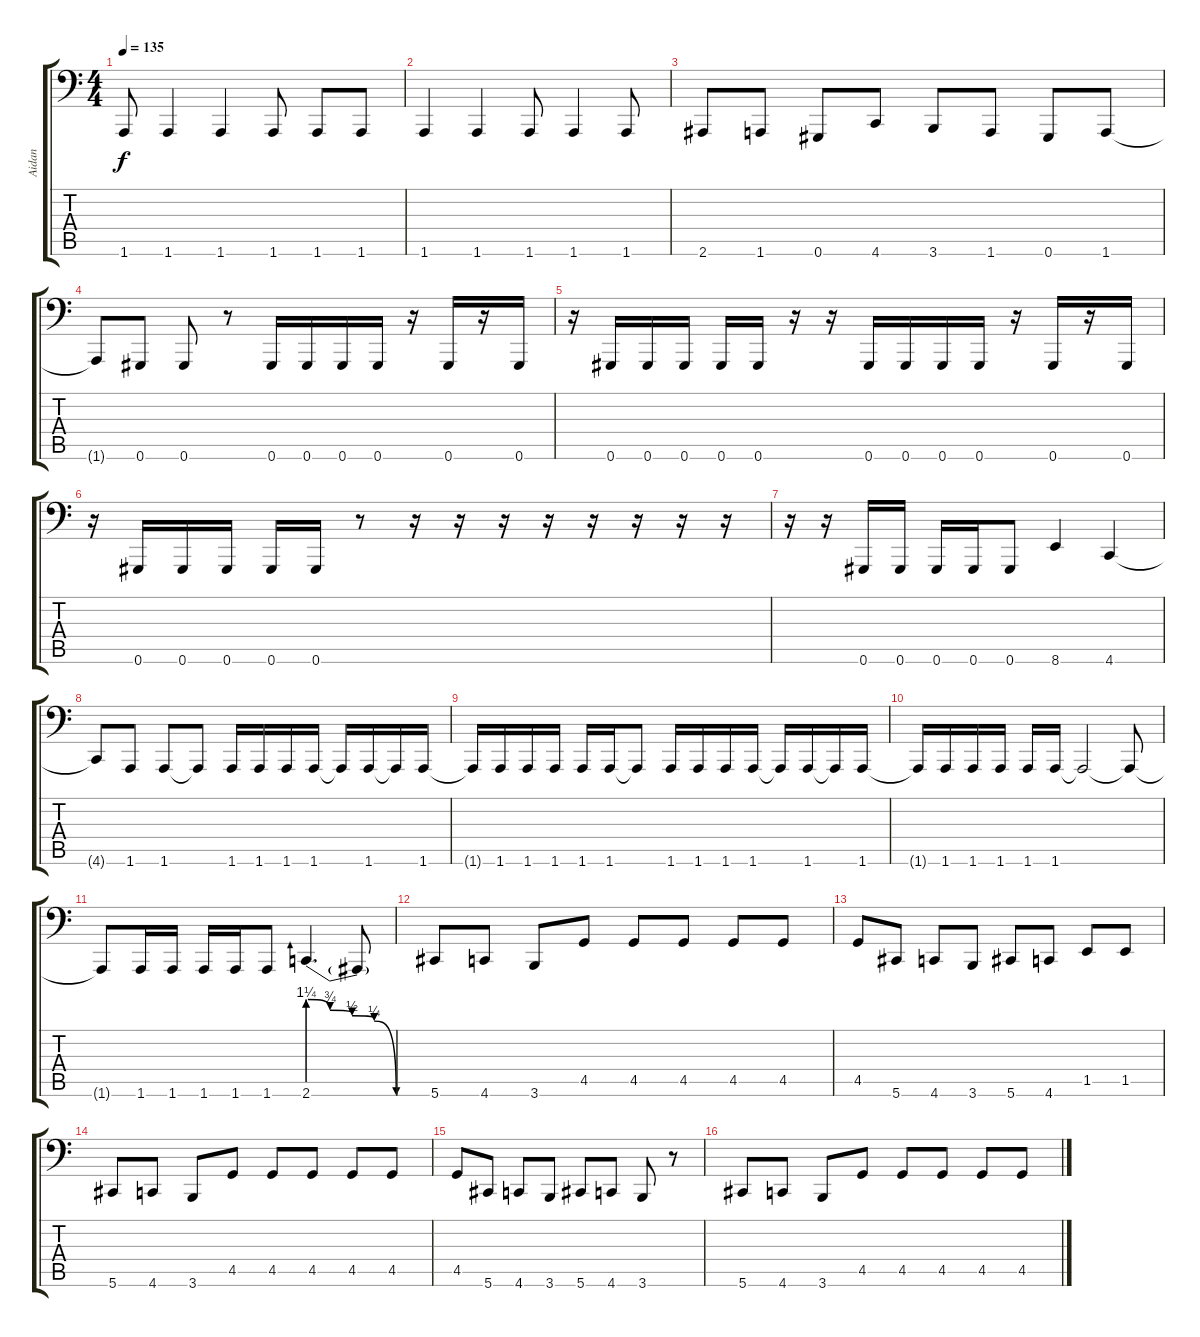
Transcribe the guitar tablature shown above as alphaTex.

\track ("Aidan" "Aidan") {instrument electricbasspick}
\staff {score tabs}
\tuning (Bb2 F2 Db2 Ab1 Eb1 Ab0) {hide}
\ts (4 4)
\tempo 135
\clef f4
\ks c
1.6{t}.8{dy f} 1.6.4 1.6.4 1.6.8 1.6.8 1.6.8 |
1.6.4 1.6.4 1.6.8 1.6.4 1.6.8 |
2.6.8 1.6.8 0.6.8 4.6.8 3.6.8 1.6.8 0.6.8 1.6.8 |
1.6{t}.8 0.6.8 0.6.8 r.8 0.6.16 0.6.16 0.6.16 0.6.16 r.16 0.6.16 r.16 0.6.16 |
r.16 0.6.16 0.6.16 0.6.16 0.6.16 0.6.16 r.16 r.16 0.6.16 0.6.16 0.6.16 0.6.16 r.16 0.6.16 r.16 0.6.16 |
r.16 0.6.16 0.6.16 0.6.16 0.6.16 0.6.16 r.8 r.16 r.16 r.16 r.16 r.16 r.16 r.16 r.16 |
r.16 r.16 0.6.16 0.6.16 0.6.16 0.6.16 0.6.8 8.6.4 4.6.4 |
4.6{t}.8 1.6.8 1.6.8 1.6{t}.8 1.6.16 1.6.16 1.6.16 1.6.16 1.6{t}.16 1.6.16 1.6{t}.16 1.6.16 |
1.6{t}.16 1.6.16 1.6.16 1.6.16 1.6.16 1.6.16 1.6{t}.8 1.6.16 1.6.16 1.6.16 1.6.16 1.6{t}.16 1.6.16 1.6{t}.16 1.6.16 |
1.6{t}.16 1.6.16 1.6.16 1.6.16 1.6.16 1.6.16 1.6{t}.2 1.6{t}.8 |
1.6{t}.8 1.6.16 1.6.16 1.6.16 1.6.16 1.6.8 2.6{be (custom 0 5 15 3 30 2 45 1 60 0)}.4{d} 2.6{t}.8 |
5.6.8 4.6.8 3.6.8 4.5.8 4.5.8 4.5.8 4.5.8 4.5.8 |
4.5.8 5.6.8 4.6.8 3.6.8 5.6.8 4.6.8 1.5.8 1.5.8 |
5.6.8 4.6.8 3.6.8 4.5.8 4.5.8 4.5.8 4.5.8 4.5.8 |
4.5.8 5.6.8 4.6.8 3.6.8 5.6.8 4.6.8 3.6.8 r.8 |
5.6.8 4.6.8 3.6.8 4.5.8 4.5.8 4.5.8 4.5.8 4.5.8
